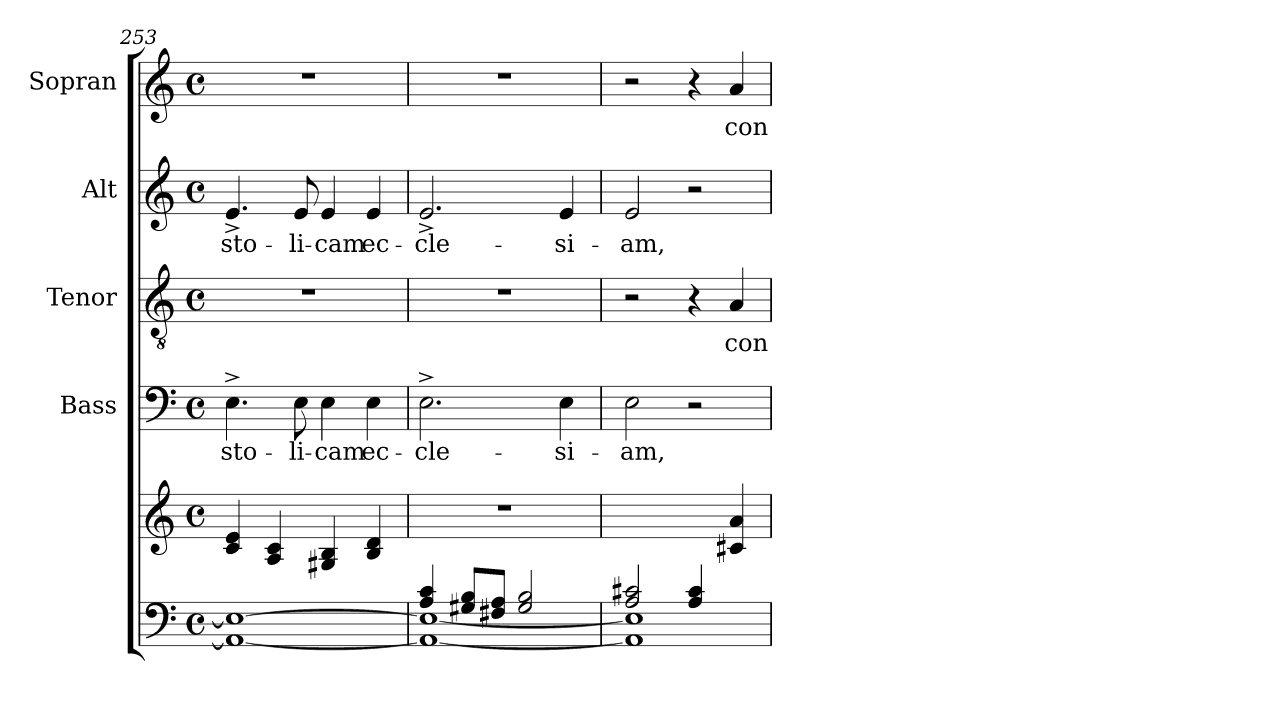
**kern	**kern	**kern	**text	**kern	**text	**kern	**text	**kern	**text
*part5	*part5	*part4	*part4	*part3	*part3	*part2	*part2	*part1	*part1
*staff6	*staff5	*staff4	*staff4	*staff3	*staff3	*staff2	*staff2	*staff1	*staff1
*	*	*I"Bass	*	*I"Tenor	*	*I"Alt	*	*I"Sopran	*
*	*	*I'B.	*	*I'T.	*	*I'A.	*	*I'S.	*
*clefF4	*clefG2	*clefF4	*	*clefGv2	*	*clefG2	*	*clefG2	*
*k[]	*k[]	*k[]	*	*k[]	*	*k[]	*	*k[]	*
*C:	*C:	*C:	*	*C:	*	*C:	*	*C:	*
*M4/4	*M4/4	*M4/4	*	*M4/4	*	*M4/4	*	*M4/4	*
*met(c)	*met(c)	*met(c)	*	*met(c)	*	*met(c)	*	*met(c)	*
=253	=253	=253	=253	=253	=253	=253	=253	=253	=253
!	!	!	!LO:LY:b	!	!	!	!LO:LY:b	!	!
1AA_ 1E_	4c/ 4e/	4.E^>\	-sto-	1r	.	4.e^>/	-sto-	1r	.
.	4A/ 4c/	.	.	.	.	.	.	.	.
!	!	!	!LO:LY:b	!	!	!	!LO:LY:b	!	!
.	.	8E\	-li-	.	.	8e/	-li-	.	.
!	!	!	!LO:LY:b	!	!	!	!LO:LY:b	!	!
.	4G#X/ 4B/	4E\	-cam	.	.	4e/	-cam	.	.
!	!	!	!LO:LY:b	!	!	!	!LO:LY:b	!	!
.	4B/ 4d/	4E\	ec-	.	.	4e/	ec-	.	.
!!LO:PB:g=z
=254	=254	=254	=254	=254	=254	=254	=254	=254	=254
*^	*	*	*	*	*	*	*	*	*
!	!	!	!	!LO:LY:b	!	!	!	!LO:LY:b	!	!
4A/ 4c/	1AA_ 1E_	1r	2.E^>\	-cle-	1r	.	2.e^>/	-cle-	1r	.
8G#X/ 8B/L	.	.	.	.	.	.	.	.	.	.
8F#X/ 8A/J	.	.	.	.	.	.	.	.	.	.
2G#/ 2B/	.	.	.	.	.	.	.	.	.	.
!	!	!	!	!LO:LY:b	!	!	!	!LO:LY:b	!	!
.	.	.	4E\	-si-	.	.	4e/	-si-	.	.
=255	=255	=255	=255	=255	=255	=255	=255	=255	=255	=255
!	!	!	!	!LO:LY:b	!	!	!	!LO:LY:b	!	!
2A/ 2c#X/	1AA] 1E]	2.ryy	2E\	-am,	2r	.	2e/	-am,	2r	.
4A/ 4c#/	.	.	2r	.	4r	.	2r	.	4r	.
!	!	!	!	!	!	!LO:LY:b	!	!	!	!LO:LY:b
4ryy	.	4c#X/ 4a/	.	.	4A/	con-	.	.	4a/	con-
*v	*v	*	*	*	*	*	*	*	*	*
=	=	=	=	=	=	=	=	=	=
*-	*-	*-	*-	*-	*-	*-	*-	*-	*-
